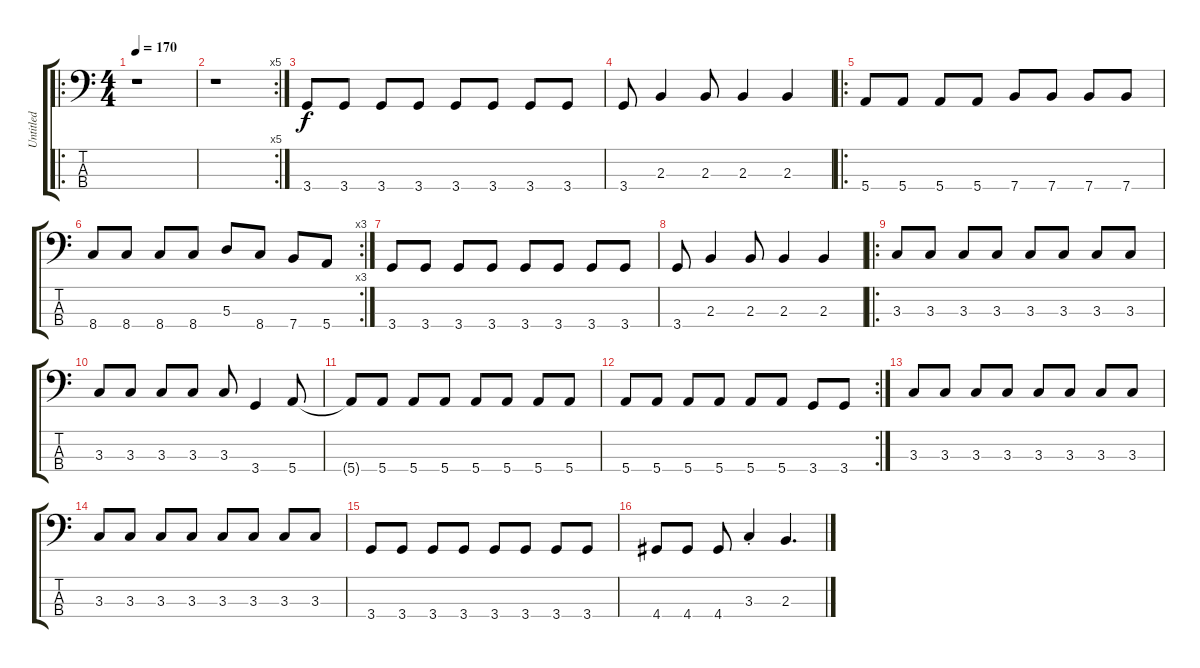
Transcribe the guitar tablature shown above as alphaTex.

\track ("Untitled" "Untitled") {instrument electricbasspick}
\staff {score tabs}
\tuning (G2 D2 A1 E1) {hide}
\ro
\ts (4 4)
\tempo 170
\clef f4
\ks c
r.1{dy f instrument electricbasspick} |
\rc 5
r.1 |
3.4.8 3.4.8 3.4.8 3.4.8 3.4.8 3.4.8 3.4.8 3.4.8 |
3.4.8 2.3.4 2.3.8 2.3.4 2.3.4 |
\ro
5.4.8 5.4.8 5.4.8 5.4.8 7.4.8 7.4.8 7.4.8 7.4.8 |
\rc 3
8.4.8 8.4.8 8.4.8 8.4.8 5.3.8 8.4.8 7.4.8 5.4.8 |
3.4.8 3.4.8 3.4.8 3.4.8 3.4.8 3.4.8 3.4.8 3.4.8 |
3.4.8 2.3.4 2.3.8 2.3.4 2.3.4 |
\ro
3.3.8 3.3.8 3.3.8 3.3.8 3.3.8 3.3.8 3.3.8 3.3.8 |
3.3.8 3.3.8 3.3.8 3.3.8 3.3.8 3.4.4 5.4.8 |
5.4{t}.8 5.4.8 5.4.8 5.4.8 5.4.8 5.4.8 5.4.8 5.4.8 |
\rc 2
5.4.8 5.4.8 5.4.8 5.4.8 5.4.8 5.4.8 3.4.8 3.4.8 |
3.3.8 3.3.8 3.3.8 3.3.8 3.3.8 3.3.8 3.3.8 3.3.8 |
3.3.8 3.3.8 3.3.8 3.3.8 3.3.8 3.3.8 3.3.8 3.3.8 |
3.4.8 3.4.8 3.4.8 3.4.8 3.4.8 3.4.8 3.4.8 3.4.8 |
4.4.8 4.4.8 4.4.8 3.3{st}.4 2.3.4{d}
